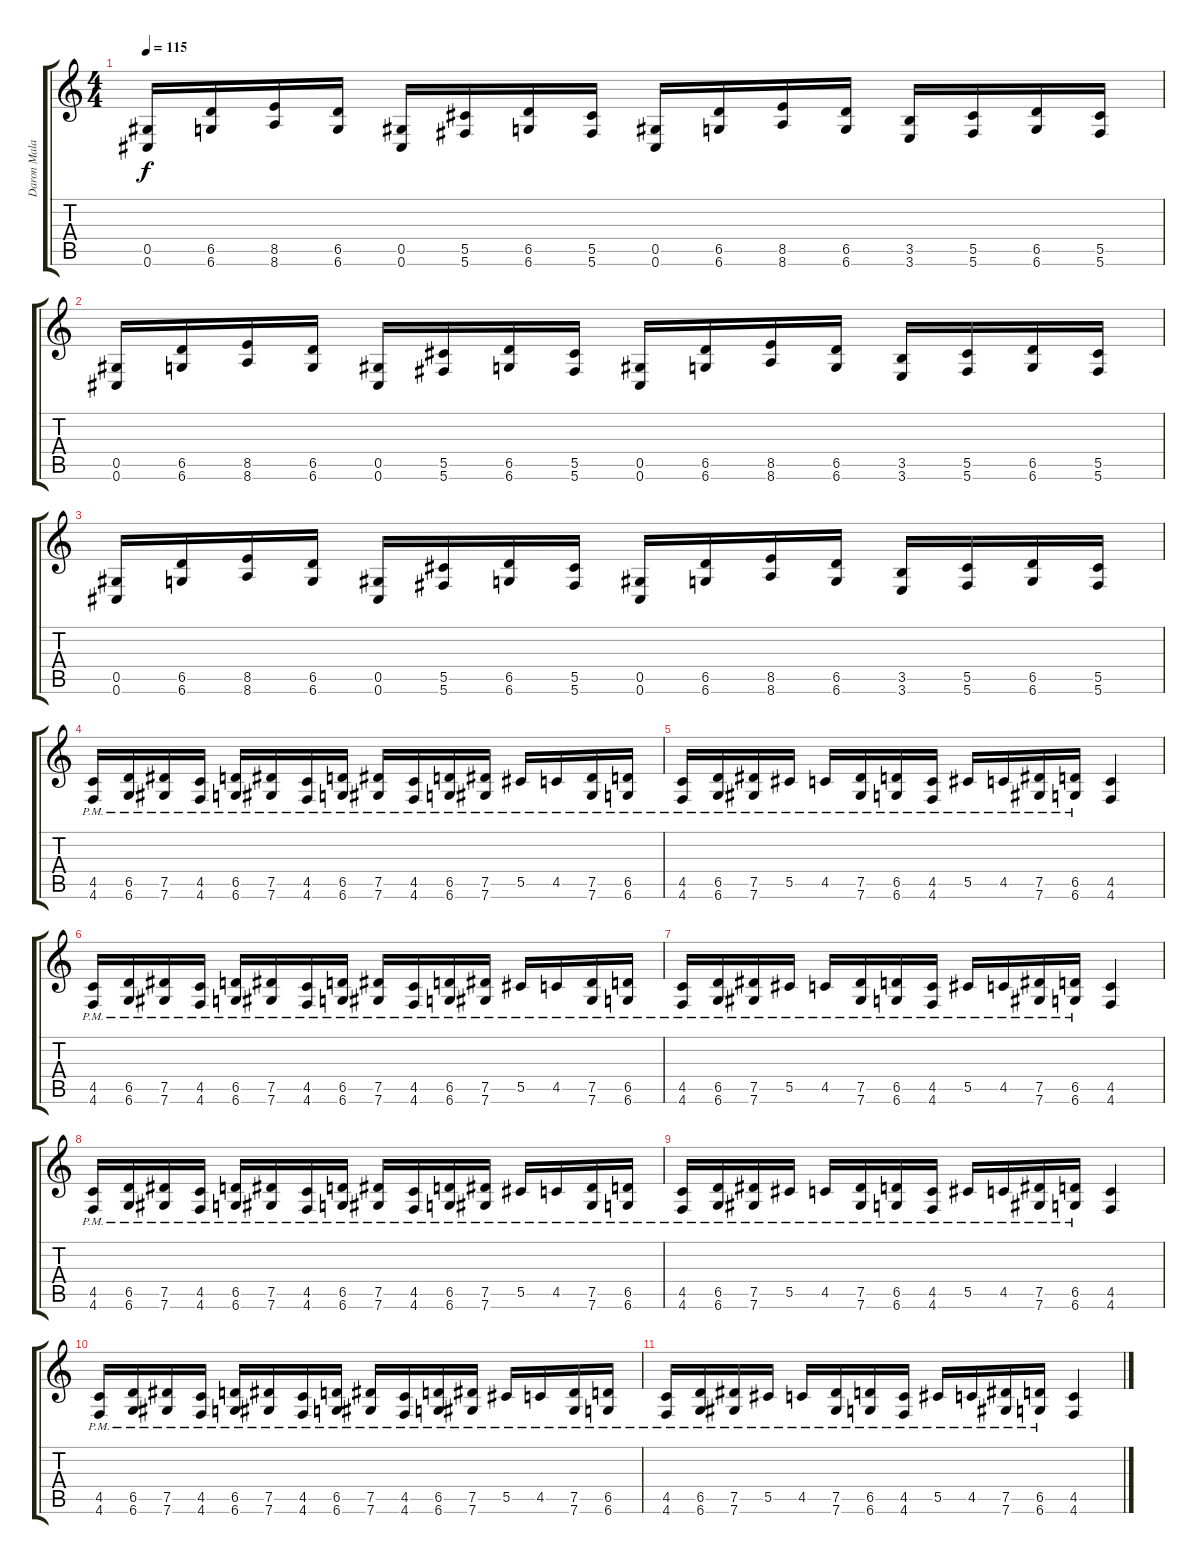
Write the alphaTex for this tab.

\track ("Daron Malakian (Rythm Guitar)" "Daron Mala") {instrument distortionguitar}
\staff {score tabs}
\tuning (Eb4 Bb3 Gb3 Db3 Ab2 Db2) {hide}
\ts (4 4)
\tempo 115
\clef g2
\ks c
(0.5 0.6).16{dy f} (6.5 6.6).16 (8.5 8.6).16 (6.5 6.6).16 (0.5 0.6).16 (5.5 5.6).16 (6.5 6.6).16 (5.5 5.6).16 (0.5 0.6).16 (6.5 6.6).16 (8.5 8.6).16 (6.5 6.6).16 (3.5 3.6).16 (5.5 5.6).16 (6.5 6.6).16 (5.5 5.6).16 |
(0.5 0.6).16 (6.5 6.6).16 (8.5 8.6).16 (6.5 6.6).16 (0.5 0.6).16 (5.5 5.6).16 (6.5 6.6).16 (5.5 5.6).16 (0.5 0.6).16 (6.5 6.6).16 (8.5 8.6).16 (6.5 6.6).16 (3.5 3.6).16 (5.5 5.6).16 (6.5 6.6).16 (5.5 5.6).16 |
(0.5 0.6).16 (6.5 6.6).16 (8.5 8.6).16 (6.5 6.6).16 (0.5 0.6).16 (5.5 5.6).16 (6.5 6.6).16 (5.5 5.6).16 (0.5 0.6).16 (6.5 6.6).16 (8.5 8.6).16 (6.5 6.6).16 (3.5 3.6).16 (5.5 5.6).16 (6.5 6.6).16 (5.5 5.6).16 |
(4.5{pm} 4.6{pm}).16 (6.5{pm} 6.6{pm}).16 (7.5{pm} 7.6{pm}).16 (4.5{pm} 4.6{pm}).16 (6.5{pm} 6.6{pm}).16 (7.5{pm} 7.6{pm}).16 (4.5{pm} 4.6{pm}).16 (6.5{pm} 6.6{pm}).16 (7.5{pm} 7.6{pm}).16 (4.5{pm} 4.6{pm}).16 (6.5{pm} 6.6{pm}).16 (7.5{pm} 7.6{pm}).16 5.5{pm}.16 4.5{pm}.16 (7.5{pm} 7.6{pm}).16 (6.5{pm} 6.6{pm}).16 |
(4.5{pm} 4.6{pm}).16 (6.5{pm} 6.6{pm}).16 (7.5{pm} 7.6{pm}).16 5.5{pm}.16 4.5{pm}.16 (7.5{pm} 7.6{pm}).16 (6.5{pm} 6.6{pm}).16 (4.5{pm} 4.6{pm}).16 5.5{pm}.16 4.5{pm}.16 (7.5{pm} 7.6{pm}).16 (6.5{pm} 6.6{pm}).16 (4.5 4.6).4 |
(4.5{pm} 4.6{pm}).16 (6.5{pm} 6.6{pm}).16 (7.5{pm} 7.6{pm}).16 (4.5{pm} 4.6{pm}).16 (6.5{pm} 6.6{pm}).16 (7.5{pm} 7.6{pm}).16 (4.5{pm} 4.6{pm}).16 (6.5{pm} 6.6{pm}).16 (7.5{pm} 7.6{pm}).16 (4.5{pm} 4.6{pm}).16 (6.5{pm} 6.6{pm}).16 (7.5{pm} 7.6{pm}).16 5.5{pm}.16 4.5{pm}.16 (7.5{pm} 7.6{pm}).16 (6.5{pm} 6.6{pm}).16 |
(4.5{pm} 4.6{pm}).16 (6.5{pm} 6.6{pm}).16 (7.5{pm} 7.6{pm}).16 5.5{pm}.16 4.5{pm}.16 (7.5{pm} 7.6{pm}).16 (6.5{pm} 6.6{pm}).16 (4.5{pm} 4.6{pm}).16 5.5{pm}.16 4.5{pm}.16 (7.5{pm} 7.6{pm}).16 (6.5{pm} 6.6{pm}).16 (4.5 4.6).4 |
(4.5{pm} 4.6{pm}).16 (6.5{pm} 6.6{pm}).16 (7.5{pm} 7.6{pm}).16 (4.5{pm} 4.6{pm}).16 (6.5{pm} 6.6{pm}).16 (7.5{pm} 7.6{pm}).16 (4.5{pm} 4.6{pm}).16 (6.5{pm} 6.6{pm}).16 (7.5{pm} 7.6{pm}).16 (4.5{pm} 4.6{pm}).16 (6.5{pm} 6.6{pm}).16 (7.5{pm} 7.6{pm}).16 5.5{pm}.16 4.5{pm}.16 (7.5{pm} 7.6{pm}).16 (6.5{pm} 6.6{pm}).16 |
(4.5{pm} 4.6{pm}).16 (6.5{pm} 6.6{pm}).16 (7.5{pm} 7.6{pm}).16 5.5{pm}.16 4.5{pm}.16 (7.5{pm} 7.6{pm}).16 (6.5{pm} 6.6{pm}).16 (4.5{pm} 4.6{pm}).16 5.5{pm}.16 4.5{pm}.16 (7.5{pm} 7.6{pm}).16 (6.5{pm} 6.6{pm}).16 (4.5 4.6).4 |
(4.5{pm} 4.6{pm}).16 (6.5{pm} 6.6{pm}).16 (7.5{pm} 7.6{pm}).16 (4.5{pm} 4.6{pm}).16 (6.5{pm} 6.6{pm}).16 (7.5{pm} 7.6{pm}).16 (4.5{pm} 4.6{pm}).16 (6.5{pm} 6.6{pm}).16 (7.5{pm} 7.6{pm}).16 (4.5{pm} 4.6{pm}).16 (6.5{pm} 6.6{pm}).16 (7.5{pm} 7.6{pm}).16 5.5{pm}.16 4.5{pm}.16 (7.5{pm} 7.6{pm}).16 (6.5{pm} 6.6{pm}).16 |
(4.5{pm} 4.6{pm}).16 (6.5{pm} 6.6{pm}).16 (7.5{pm} 7.6{pm}).16 5.5{pm}.16 4.5{pm}.16 (7.5{pm} 7.6{pm}).16 (6.5{pm} 6.6{pm}).16 (4.5{pm} 4.6{pm}).16 5.5{pm}.16 4.5{pm}.16 (7.5{pm} 7.6{pm}).16 (6.5{pm} 6.6{pm}).16 (4.5 4.6).4
